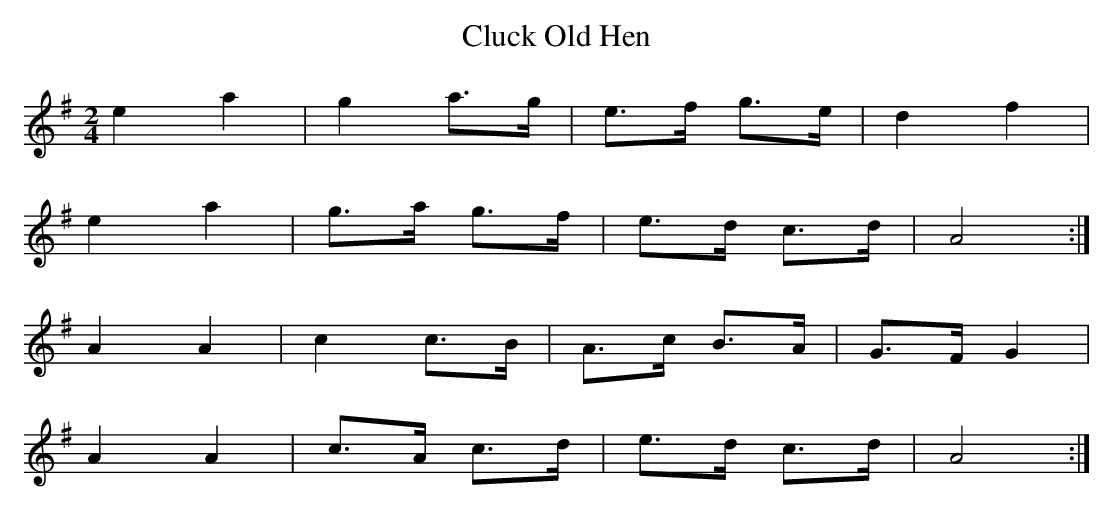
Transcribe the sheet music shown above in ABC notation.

X:1
T:Cluck Old Hen
M:2/4
L:1/8
K:Ador
e2 a2 | g2  a>g | e>f g>e | d2  f2 |
e2 a2 | g>a g>f | e>d c>d | A4    :|
A2 A2 | c2  c>B | A>c B>A | G>F G2 |
A2 A2 | c>A c>d | e>d c>d | A4    :|
